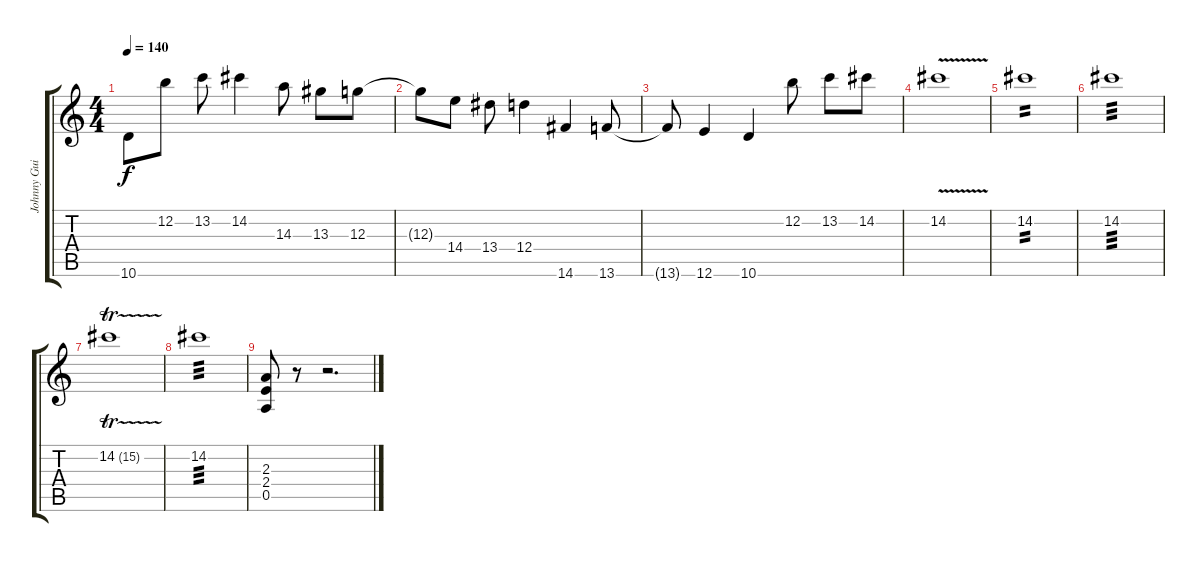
\track ("Johnny Guitar" "Johnny Gui") {instrument overdrivenguitar}
\staff {score tabs}
\tuning (E4 B3 G3 D3 A2 E2) {hide}
\ts (4 4)
\tempo 140
\clef g2
\ks c
10.6{t}.8{dy f} 12.2.8 13.2.8 14.2.4 14.3.8 13.3.8 12.3.8 |
12.3{t}.8 14.4.8 13.4.8 12.4.4 14.6.4 13.6.8 |
13.6{t}.8 12.6.4 10.6.4 12.2.8 13.2.8 14.2.8 |
14.2{v}.1 |
14.2.1{tp 2} |
14.2.1{tp 3} |
14.2{tr (15 32)}.1 |
14.2.1{tp 3} |
(2.3 2.4 0.5).8 r.8 r.2{d}
